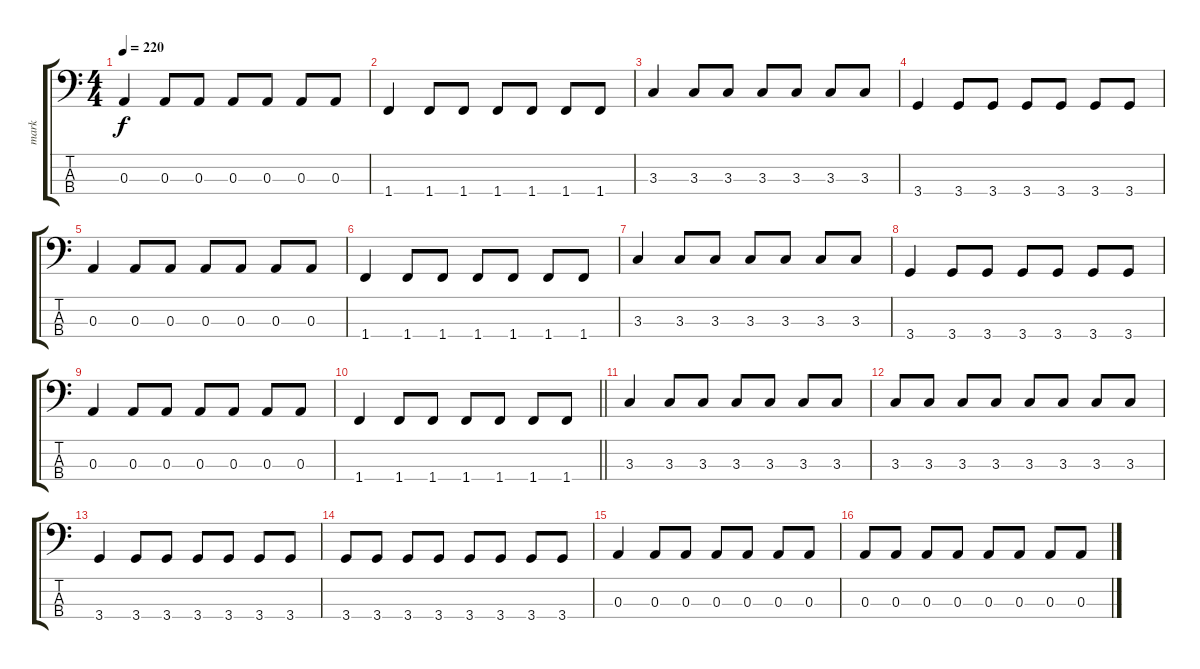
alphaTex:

\track ("mark" "mark") {instrument slapbass1}
\staff {score tabs}
\tuning (G2 D2 A1 E1) {hide}
\ts (4 4)
\tempo 220
\clef f4
\ks c
0.3.4{dy f} 0.3.8 0.3.8 0.3.8 0.3.8 0.3.8 0.3.8 |
1.4.4 1.4.8 1.4.8 1.4.8 1.4.8 1.4.8 1.4.8 |
3.3.4 3.3.8 3.3.8 3.3.8 3.3.8 3.3.8 3.3.8 |
3.4.4 3.4.8 3.4.8 3.4.8 3.4.8 3.4.8 3.4.8 |
0.3.4 0.3.8 0.3.8 0.3.8 0.3.8 0.3.8 0.3.8 |
1.4.4 1.4.8 1.4.8 1.4.8 1.4.8 1.4.8 1.4.8 |
3.3.4 3.3.8 3.3.8 3.3.8 3.3.8 3.3.8 3.3.8 |
3.4.4 3.4.8 3.4.8 3.4.8 3.4.8 3.4.8 3.4.8 |
0.3.4 0.3.8 0.3.8 0.3.8 0.3.8 0.3.8 0.3.8 |
\barLineRight lightlight
1.4.4 1.4.8 1.4.8 1.4.8 1.4.8 1.4.8 1.4.8 |
3.3.4 3.3.8 3.3.8 3.3.8 3.3.8 3.3.8 3.3.8 |
3.3.8 3.3.8 3.3.8 3.3.8 3.3.8 3.3.8 3.3.8 3.3.8 |
3.4.4 3.4.8 3.4.8 3.4.8 3.4.8 3.4.8 3.4.8 |
3.4.8 3.4.8 3.4.8 3.4.8 3.4.8 3.4.8 3.4.8 3.4.8 |
0.3.4 0.3.8 0.3.8 0.3.8 0.3.8 0.3.8 0.3.8 |
0.3.8 0.3.8 0.3.8 0.3.8 0.3.8 0.3.8 0.3.8 0.3.8
